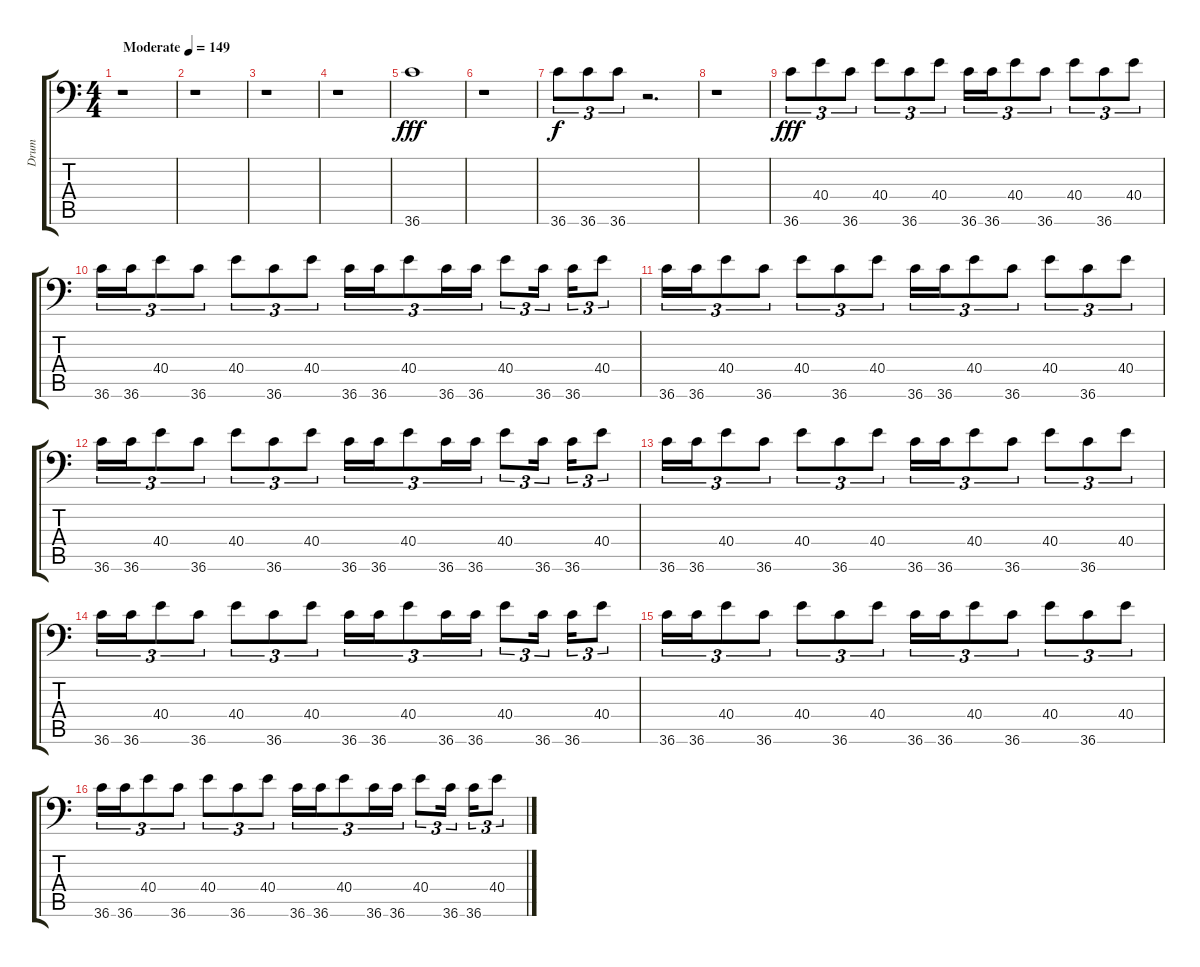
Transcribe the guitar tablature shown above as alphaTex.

\track ("Drum" "Drum") {instrument acousticgrandpiano}
\staff {score tabs}
\tuning (C-1 C-1 C-1 C-1 C-1 C-1) {hide}
\ts (4 4)
\tempo (149 "Moderate")
\clef f4
\ks c
r.1{dy fff instrument acousticgrandpiano} |
r.1 |
r.1 |
r.1 |
36.6.1 |
r.1 |
36.6.8{tu (3 2) dy f} 36.6.8{tu (3 2)} 36.6.8{tu (3 2)} r.2{d} |
r.1 |
36.6.8{tu (3 2) dy fff} 40.4.8{tu (3 2)} 36.6.8{tu (3 2)} 40.4.8{tu (3 2)} 36.6.8{tu (3 2)} 40.4.8{tu (3 2)} 36.6.16{tu (3 2)} 36.6.16{tu (3 2)} 40.4.8{tu (3 2)} 36.6.8{tu (3 2)} 40.4.8{tu (3 2)} 36.6.8{tu (3 2)} 40.4.8{tu (3 2)} |
36.6.16{tu (3 2)} 36.6.16{tu (3 2)} 40.4.8{tu (3 2)} 36.6.8{tu (3 2)} 40.4.8{tu (3 2)} 36.6.8{tu (3 2)} 40.4.8{tu (3 2)} 36.6.16{tu (3 2)} 36.6.16{tu (3 2)} 40.4.8{tu (3 2)} 36.6.16{tu (3 2)} 36.6.16{tu (3 2)} 40.4.8{tu (3 2)} 36.6.16{tu (3 2)} 36.6.16{tu (3 2)} 40.4.8{tu (3 2)} |
36.6.16{tu (3 2)} 36.6.16{tu (3 2)} 40.4.8{tu (3 2)} 36.6.8{tu (3 2)} 40.4.8{tu (3 2)} 36.6.8{tu (3 2)} 40.4.8{tu (3 2)} 36.6.16{tu (3 2)} 36.6.16{tu (3 2)} 40.4.8{tu (3 2)} 36.6.8{tu (3 2)} 40.4.8{tu (3 2)} 36.6.8{tu (3 2)} 40.4.8{tu (3 2)} |
36.6.16{tu (3 2)} 36.6.16{tu (3 2)} 40.4.8{tu (3 2)} 36.6.8{tu (3 2)} 40.4.8{tu (3 2)} 36.6.8{tu (3 2)} 40.4.8{tu (3 2)} 36.6.16{tu (3 2)} 36.6.16{tu (3 2)} 40.4.8{tu (3 2)} 36.6.16{tu (3 2)} 36.6.16{tu (3 2)} 40.4.8{tu (3 2)} 36.6.16{tu (3 2)} 36.6.16{tu (3 2)} 40.4.8{tu (3 2)} |
36.6.16{tu (3 2)} 36.6.16{tu (3 2)} 40.4.8{tu (3 2)} 36.6.8{tu (3 2)} 40.4.8{tu (3 2)} 36.6.8{tu (3 2)} 40.4.8{tu (3 2)} 36.6.16{tu (3 2)} 36.6.16{tu (3 2)} 40.4.8{tu (3 2)} 36.6.8{tu (3 2)} 40.4.8{tu (3 2)} 36.6.8{tu (3 2)} 40.4.8{tu (3 2)} |
36.6.16{tu (3 2)} 36.6.16{tu (3 2)} 40.4.8{tu (3 2)} 36.6.8{tu (3 2)} 40.4.8{tu (3 2)} 36.6.8{tu (3 2)} 40.4.8{tu (3 2)} 36.6.16{tu (3 2)} 36.6.16{tu (3 2)} 40.4.8{tu (3 2)} 36.6.16{tu (3 2)} 36.6.16{tu (3 2)} 40.4.8{tu (3 2)} 36.6.16{tu (3 2)} 36.6.16{tu (3 2)} 40.4.8{tu (3 2)} |
36.6.16{tu (3 2)} 36.6.16{tu (3 2)} 40.4.8{tu (3 2)} 36.6.8{tu (3 2)} 40.4.8{tu (3 2)} 36.6.8{tu (3 2)} 40.4.8{tu (3 2)} 36.6.16{tu (3 2)} 36.6.16{tu (3 2)} 40.4.8{tu (3 2)} 36.6.8{tu (3 2)} 40.4.8{tu (3 2)} 36.6.8{tu (3 2)} 40.4.8{tu (3 2)} |
36.6.16{tu (3 2)} 36.6.16{tu (3 2)} 40.4.8{tu (3 2)} 36.6.8{tu (3 2)} 40.4.8{tu (3 2)} 36.6.8{tu (3 2)} 40.4.8{tu (3 2)} 36.6.16{tu (3 2)} 36.6.16{tu (3 2)} 40.4.8{tu (3 2)} 36.6.16{tu (3 2)} 36.6.16{tu (3 2)} 40.4.8{tu (3 2)} 36.6.16{tu (3 2)} 36.6.16{tu (3 2)} 40.4.8{tu (3 2)}
